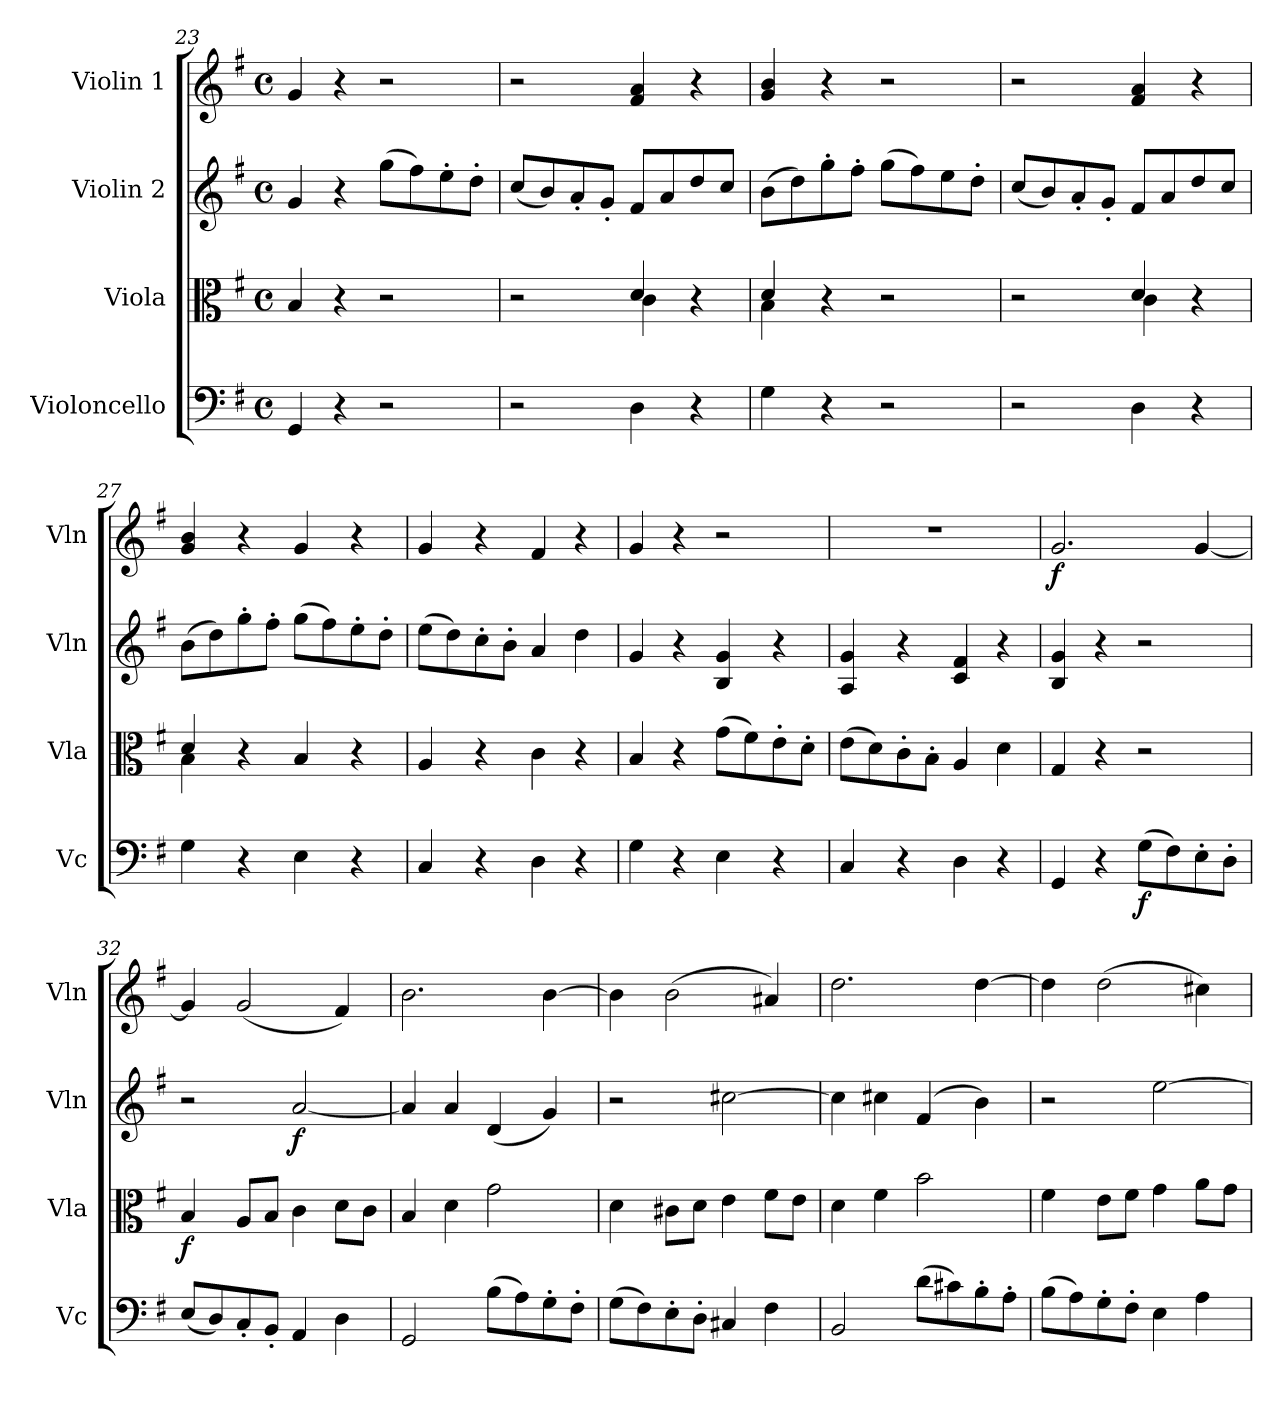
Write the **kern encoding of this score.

**kern	**dynam	**kern	**dynam	**kern	**dynam	**kern	**dynam
*part4	*part4	*part3	*part3	*part2	*part2	*part1	*part1
*staff4	*staff4	*staff3	*staff3	*staff2	*staff2	*staff1	*staff1
*I"Violoncello	*	*I"Viola	*	*I"Violin 2	*	*I"Violin 1	*
*I'Vc	*	*I'Vla	*	*I'Vln	*	*I'Vln	*
*clefF4	*	*clefC3	*	*clefG2	*	*clefG2	*
*k[f#]	*	*k[f#]	*	*k[f#]	*	*k[f#]	*
*M4/4	*	*M4/4	*	*M4/4	*	*M4/4	*
*met(c)	*	*met(c)	*	*met(c)	*	*met(c)	*
=23	=23	=23	=23	=23	=23	=23	=23
4GG/	.	4B/	.	4g/	.	4g/	.
4r	.	4r	.	4r	.	4r	.
2r	.	2r	.	(8gg\L	.	2r	.
.	.	.	.	8ff#\)	.	.	.
.	.	.	.	8ee'\	.	.	.
.	.	.	.	8dd'\J	.	.	.
=24	=24	=24	=24	=24	=24	=24	=24
*	*	*^	*	*	*	*	*
2r	.	2r	2ryy	.	(8cc/L	.	2r	.
.	.	.	.	.	8b/)	.	.	.
.	.	.	.	.	8a'/	.	.	.
.	.	.	.	.	8g'/J	.	.	.
4D\	.	4d/	4c\	.	8f#/L	.	4f#/ 4a/	.
.	.	.	.	.	8a/	.	.	.
4r	.	4r	4ryy	.	8dd/	.	4r	.
.	.	.	.	.	8cc/J	.	.	.
!!LO:LB:g=z
=25	=25	=25	=25	=25	=25	=25	=25	=25
4G\	.	4d/	4B\	.	(8b\L	.	4g/ 4b/	.
.	.	.	.	.	8dd\)	.	.	.
4r	.	4r	4ryy	.	8gg'\	.	4r	.
.	.	.	.	.	8ff#'\J	.	.	.
2r	.	2r	2ryy	.	(8gg\L	.	2r	.
.	.	.	.	.	8ff#\)	.	.	.
.	.	.	.	.	8ee\	.	.	.
.	.	.	.	.	8dd'\J	.	.	.
=26	=26	=26	=26	=26	=26	=26	=26	=26
2r	.	2r	2ryy	.	(8cc/L	.	2r	.
.	.	.	.	.	8b/)	.	.	.
.	.	.	.	.	8a'/	.	.	.
.	.	.	.	.	8g'/J	.	.	.
4D\	.	4d/	4c\	.	8f#/L	.	4f#/ 4a/	.
.	.	.	.	.	8a/	.	.	.
4r	.	4r	4ryy	.	8dd/	.	4r	.
.	.	.	.	.	8cc/J	.	.	.
=27	=27	=27	=27	=27	=27	=27	=27	=27
4G\	.	4d/	4B\	.	(8b\L	.	4g/ 4b/	.
.	.	.	.	.	8dd\)	.	.	.
4r	.	4r	4ryy	.	8gg'\	.	4r	.
.	.	.	.	.	8ff#'\J	.	.	.
4E\	.	4B/	2ryy	.	(8gg\L	.	4g/	.
.	.	.	.	.	8ff#\)	.	.	.
4r	.	4r	.	.	8ee'\	.	4r	.
.	.	.	.	.	8dd'\J	.	.	.
*	*	*v	*v	*	*	*	*	*
=28	=28	=28	=28	=28	=28	=28	=28
4C/	.	4A/	.	(8ee\L	.	4g/	.
.	.	.	.	8dd\)	.	.	.
4r	.	4r	.	8cc'\	.	4r	.
.	.	.	.	8b'\J	.	.	.
4D\	.	4c\	.	4a/	.	4f#/	.
4r	.	4r	.	4dd\	.	4r	.
=29	=29	=29	=29	=29	=29	=29	=29
4G\	.	4B/	.	4g/	.	4g/	.
4r	.	4r	.	4r	.	4r	.
4E\	.	(8g\L	.	4B/ 4g/	.	2r	.
.	.	8f#\)	.	.	.	.	.
4r	.	8e'\	.	4r	.	.	.
.	.	8d'\J	.	.	.	.	.
=30	=30	=30	=30	=30	=30	=30	=30
4C/	.	(8e\L	.	4A/ 4g/	.	1r	.
.	.	8d\)	.	.	.	.	.
4r	.	8c'\	.	4r	.	.	.
.	.	8B'\J	.	.	.	.	.
4D\	.	4A/	.	4c/ 4f#/	.	.	.
4r	.	4d\	.	4r	.	.	.
=31	=31	=31	=31	=31	=31	=31	=31
!	!	!	!	!	!	!	!LO:DY:b
4GG/	.	4G/	.	4B/ 4g/	.	2.g/	f
4r	.	4r	.	4r	.	.	.
!	!LO:DY:b	!	!	!	!	!	!
(8G\L	f	2r	.	2r	.	.	.
8F#\)	.	.	.	.	.	.	.
8E'\	.	.	.	.	.	[4g/	.
8D'\J	.	.	.	.	.	.	.
!!LO:LB:g=z
=32	=32	=32	=32	=32	=32	=32	=32
!	!	!	!LO:DY:b	!	!	!	!
(8E/L	.	4B/	f	2r	.	4g/]	.
8D/)	.	.	.	.	.	.	.
8C'/	.	8A/L	.	.	.	(2g/	.
8BB'/J	.	8B/J	.	.	.	.	.
!	!	!	!	!	!LO:DY:b	!	!
4AA/	.	4c\	.	[2a/	f	.	.
4D\	.	8d\L	.	.	.	4f#/)	.
.	.	8c\J	.	.	.	.	.
=33	=33	=33	=33	=33	=33	=33	=33
2GG/	.	4B/	.	4a/]	.	2.b\	.
.	.	4d\	.	4a/	.	.	.
(8B\L	.	2g\	.	(4d/	.	.	.
8A\)	.	.	.	.	.	.	.
8G'\	.	.	.	4g/)	.	[4b\	.
8F#'\J	.	.	.	.	.	.	.
!!LO:LB:g=z
=34	=34	=34	=34	=34	=34	=34	=34
(8G\L	.	4d\	.	2r	.	4b\]	.
8F#\)	.	.	.	.	.	.	.
8E'\	.	8c#X\L	.	.	.	(2b\	.
8D'\J	.	8d\J	.	.	.	.	.
4C#X/	.	4e\	.	[2cc#X\	.	.	.
4F#\	.	8f#\L	.	.	.	4a#X/)	.
.	.	8e\J	.	.	.	.	.
=35	=35	=35	=35	=35	=35	=35	=35
2BB/	.	4d\	.	4cc#\]	.	2.dd\	.
.	.	4f#\	.	4cc#X\	.	.	.
(8d\L	.	2b\	.	(4f#/	.	.	.
8c#X\)	.	.	.	.	.	.	.
8B'\	.	.	.	4b\)	.	[4dd\	.
8A'\J	.	.	.	.	.	.	.
=36	=36	=36	=36	=36	=36	=36	=36
(8B\L	.	4f#\	.	2r	.	4dd\]	.
8A\)	.	.	.	.	.	.	.
8G'\	.	8e\L	.	.	.	(2dd\	.
8F#'\J	.	8f#\J	.	.	.	.	.
4E\	.	4g\	.	[2ee\	.	.	.
4A\	.	8a\L	.	.	.	4cc#X\)	.
.	.	8g\J	.	.	.	.	.
=	=	=	=	=	=	=	=
*-	*-	*-	*-	*-	*-	*-	*-
